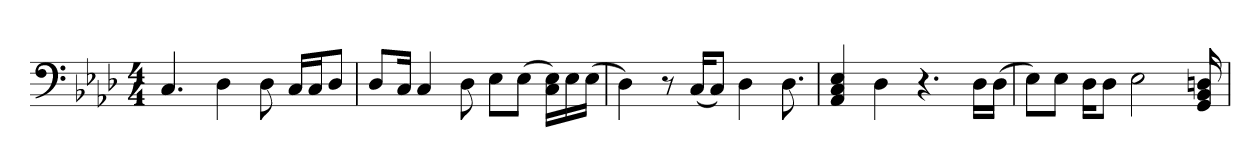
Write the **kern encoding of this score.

**kern
*part1
*staff1
*clefF4
*k[b-e-a-d-]
*M4/4
=1
4.C
4D-
8D-
16C/LL
16C/J
8D-/J
=2
8D-/L
16C/Jk
4C
8D-
8E-\L
(8E-\J
16C\ 16E-\LL)
16E-\
(16E-\JJ
=3
4D-)
8r
(16C/KL
8C/J)
4D-
8.D-
=4
4AA- 4C 4E-
4D-
4.r
16D-\LL
(16D-\JJ
=5
8E-\L)
8E-\J
16D-\KL
8D-\J
2E-
16GG 16BB- 16Dn
=
*-
